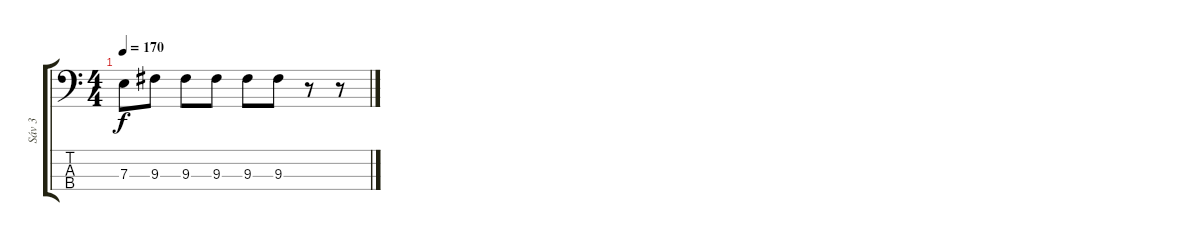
\track ("Sáv 3" "Sáv 3") {instrument electricbassfinger}
\staff {score tabs}
\tuning (G2 D2 A1 E1) {hide}
\ts (4 4)
\tempo 170
\clef f4
\ks c
7.3.8{dy f} 9.3.8 9.3.8 9.3.8 9.3.8 9.3.8 r.8 r.8
